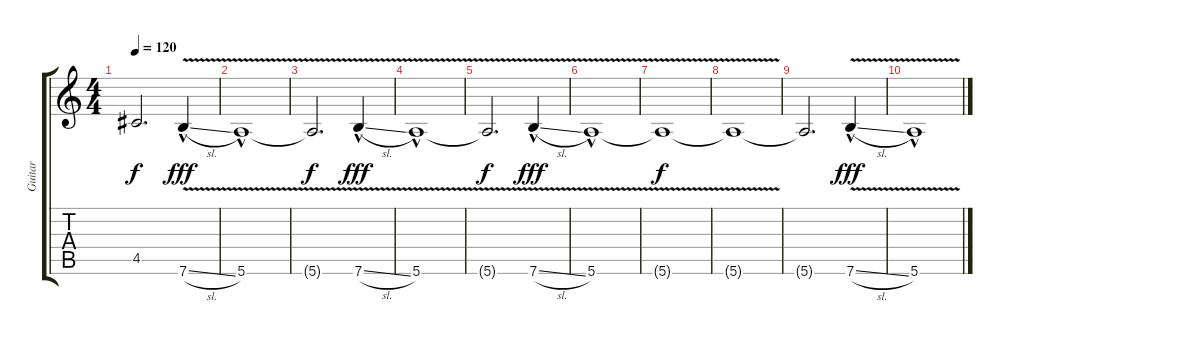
\track ("Guitar" "Guitar") {instrument overdrivenguitar}
\staff {score tabs}
\tuning (E4 B3 G3 D3 A2 E2) {hide}
\ts (4 4)
\tempo 120
\clef g2
\ks c
4.5{t}.2{d dy f} 7.6{v sl hac}.4{dy fff} |
5.6{v hac}.1 |
5.6{t}.2{d dy f} 7.6{v sl hac}.4{dy fff} |
5.6{v hac}.1 |
5.6{v t}.2{d dy f} 7.6{v sl hac}.4{dy fff} |
5.6{v hac}.1 |
5.6{v t}.1{dy f} |
5.6{t}.1 |
5.6{t}.2{d} 7.6{v sl hac}.4{dy fff volume 16} |
5.6{v hac}.1
